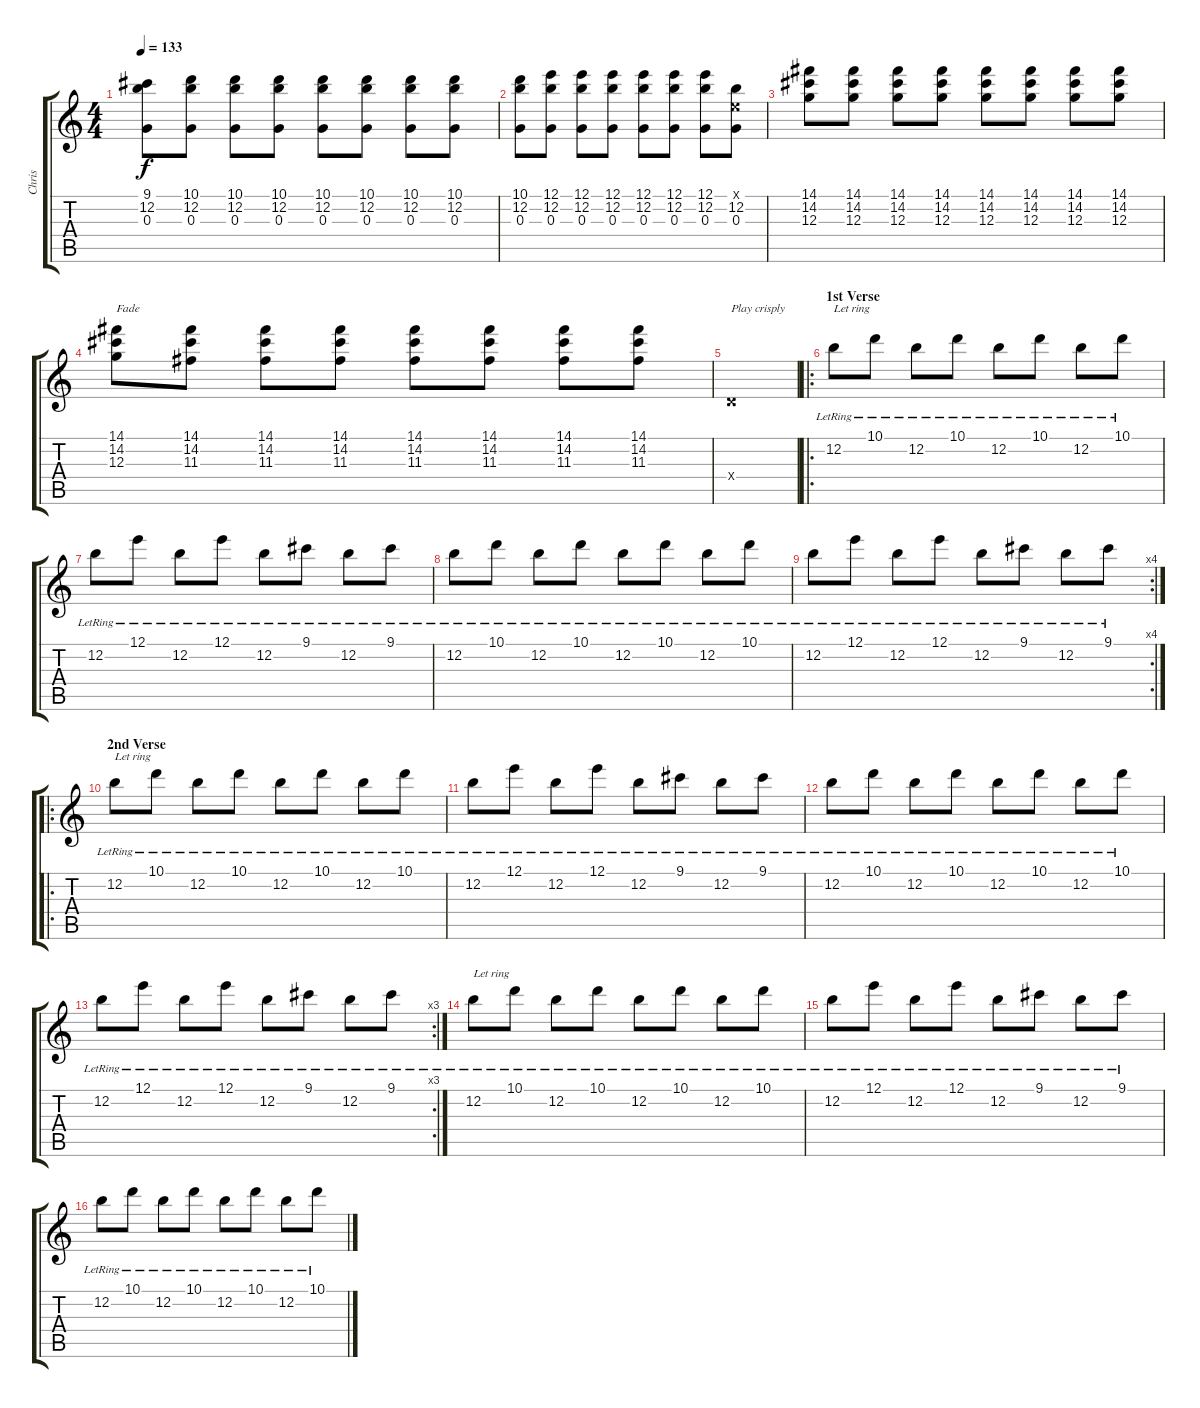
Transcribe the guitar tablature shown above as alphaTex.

\track ("Chris" "Chris") {instrument electricguitarjazz}
\staff {score tabs}
\tuning (E4 B3 G3 D3 A2 E2) {hide}
\ts (4 4)
\tempo 133
\clef g2
\ks c
(9.1 12.2 0.3).8{dy f} (10.1 12.2 0.3).8 (10.1 12.2 0.3).8 (10.1 12.2 0.3).8 (10.1 12.2 0.3).8 (10.1 12.2 0.3).8 (10.1 12.2 0.3).8 (10.1 12.2 0.3).8 |
(10.1 12.2 0.3).8 (12.1 12.2 0.3).8 (12.1 12.2 0.3).8 (12.1 12.2 0.3).8 (12.1 12.2 0.3).8 (12.1 12.2 0.3).8 (12.1 12.2 0.3).8 (0.1{x} 12.2 0.3).8 |
(14.1 14.2 12.3).8 (14.1 14.2 12.3).8 (14.1 14.2 12.3).8 (14.1 14.2 12.3).8 (14.1 14.2 12.3).8 (14.1 14.2 12.3).8 (14.1 14.2 12.3).8 (14.1 14.2 12.3).8 |
(14.1 14.2 12.3).8{txt "Fade" volume 3} (14.1 14.2 11.3).8 (14.1 14.2 11.3).8 (14.1 14.2 11.3).8 (14.1 14.2 11.3).8 (14.1 14.2 11.3).8 (14.1 14.2 11.3).8 (14.1 14.2 11.3).8 |
0.4{x}.1{txt "Play crisply" volume 10} |
\ro
\section ("" "1st Verse")
12.2{lr}.8{txt "Let ring"} 10.1{lr}.8 12.2{lr}.8 10.1{lr}.8 12.2{lr}.8 10.1{lr}.8 12.2{lr}.8 10.1{lr}.8 |
12.2{lr}.8 12.1{lr}.8 12.2{lr}.8 12.1{lr}.8 12.2{lr}.8 9.1{lr}.8 12.2{lr}.8 9.1{lr}.8 |
12.2{lr}.8 10.1{lr}.8 12.2{lr}.8 10.1{lr}.8 12.2{lr}.8 10.1{lr}.8 12.2{lr}.8 10.1{lr}.8 |
\rc 4
12.2{lr}.8 12.1{lr}.8 12.2{lr}.8 12.1{lr}.8 12.2{lr}.8 9.1{lr}.8 12.2{lr}.8 9.1{lr}.8 |
\ro
\section ("" "2nd Verse")
12.2{lr}.8{txt "Let ring"} 10.1{lr}.8 12.2{lr}.8 10.1{lr}.8 12.2{lr}.8 10.1{lr}.8 12.2{lr}.8 10.1{lr}.8 |
12.2{lr}.8 12.1{lr}.8 12.2{lr}.8 12.1{lr}.8 12.2{lr}.8 9.1{lr}.8 12.2{lr}.8 9.1{lr}.8 |
12.2{lr}.8 10.1{lr}.8 12.2{lr}.8 10.1{lr}.8 12.2{lr}.8 10.1{lr}.8 12.2{lr}.8 10.1{lr}.8 |
\rc 3
12.2{lr}.8 12.1{lr}.8 12.2{lr}.8 12.1{lr}.8 12.2{lr}.8 9.1{lr}.8 12.2{lr}.8 9.1{lr}.8 |
12.2{lr}.8{txt "Let ring"} 10.1{lr}.8 12.2{lr}.8 10.1{lr}.8 12.2{lr}.8 10.1{lr}.8 12.2{lr}.8 10.1{lr}.8 |
12.2{lr}.8 12.1{lr}.8 12.2{lr}.8 12.1{lr}.8 12.2{lr}.8 9.1{lr}.8 12.2{lr}.8 9.1{lr}.8 |
12.2{lr}.8 10.1{lr}.8 12.2{lr}.8 10.1{lr}.8 12.2{lr}.8 10.1{lr}.8 12.2{lr}.8 10.1{lr}.8
